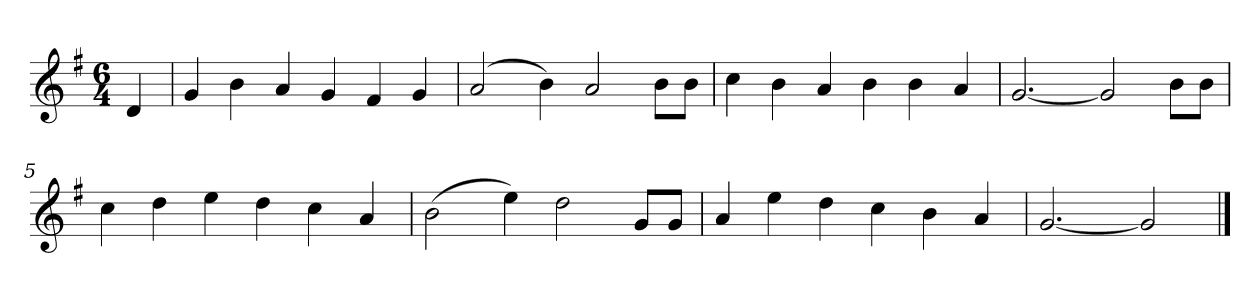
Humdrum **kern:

**kern
*part1
*staff1
*k[f#]
*M6/4
*MM120
=
4d
=1
4g
4b
4a
4g
4f#
4g
=2
(2a
4b)
2a
8bL
8bJ
=3
4cc
4b
4a
4b
4b
4a
=4
[2.g
2g]
8bL
8bJ
=5
4cc
4dd
4ee
4dd
4cc
4a
=6
(2b
4ee)
2dd
8gL
8gJ
=7
4a
4ee
4dd
4cc
4b
4a
=8
[2.g
2g]
==
*-
